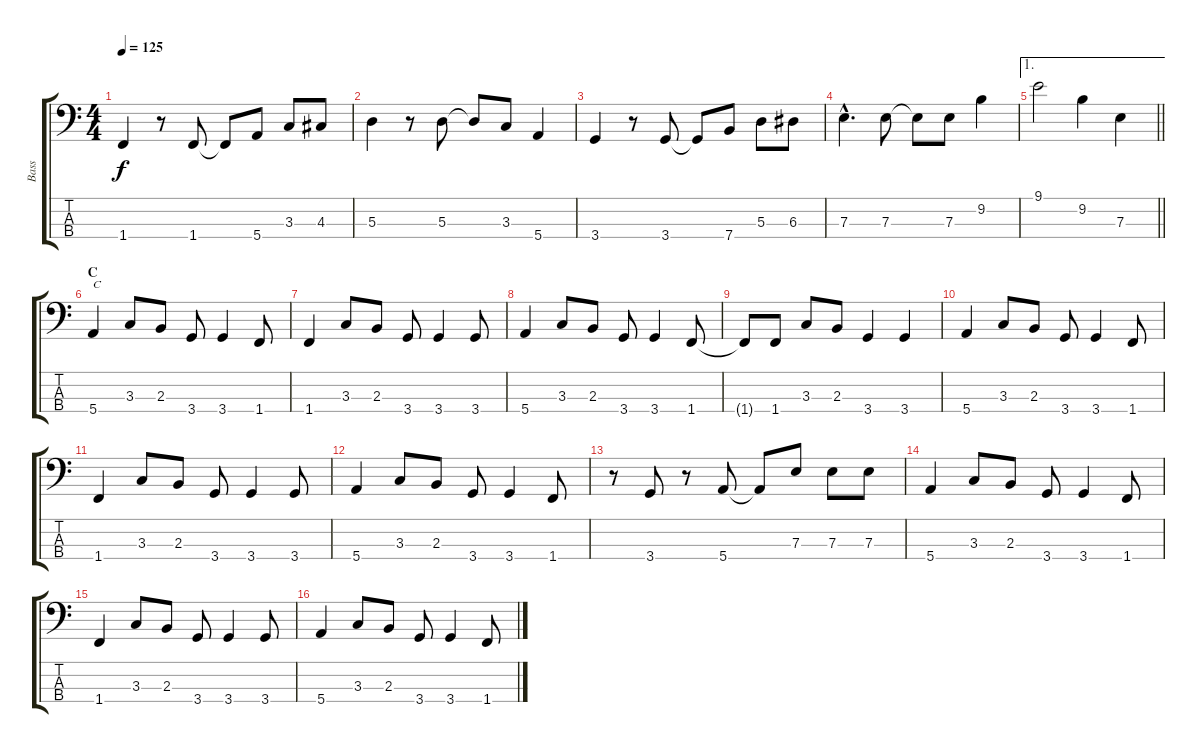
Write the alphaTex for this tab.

\track ("Bass" "Bass") {instrument electricbasspick}
\staff {score tabs}
\tuning (G2 D2 A1 E1) {hide}
\ts (4 4)
\tempo 125
\clef f4
\ks c
1.4.4{dy f} r.8 1.4.8 1.4{t}.8 5.4.8 3.3.8 4.3.8 |
5.3.4 r.8 5.3.8 5.3{t}.8 3.3.8 5.4.4 |
3.4.4 r.8 3.4.8 3.4{t}.8 7.4.8 5.3.8 6.3.8 |
7.3{hac}.4{d} 7.3.8 7.3{t}.8 7.3.8 9.2.4 |
\ae 1
\barLineRight lightlight
9.1.2 9.2.4 7.3.4 |
\section ("" "C")
5.4.4{txt "C"} 3.3.8 2.3.8 3.4.8 3.4.4 1.4.8 |
1.4.4 3.3.8 2.3.8 3.4.8 3.4.4 3.4.8 |
5.4.4 3.3.8 2.3.8 3.4.8 3.4.4 1.4.8 |
1.4{t}.8 1.4.8 3.3.8 2.3.8 3.4.4 3.4.4 |
5.4.4 3.3.8 2.3.8 3.4.8 3.4.4 1.4.8 |
1.4.4 3.3.8 2.3.8 3.4.8 3.4.4 3.4.8 |
5.4.4 3.3.8 2.3.8 3.4.8 3.4.4 1.4.8 |
r.8 3.4.8 r.8 5.4.8 5.4{t}.8 7.3.8 7.3.8 7.3.8 |
5.4.4 3.3.8 2.3.8 3.4.8 3.4.4 1.4.8 |
1.4.4 3.3.8 2.3.8 3.4.8 3.4.4 3.4.8 |
5.4.4 3.3.8 2.3.8 3.4.8 3.4.4 1.4.8
